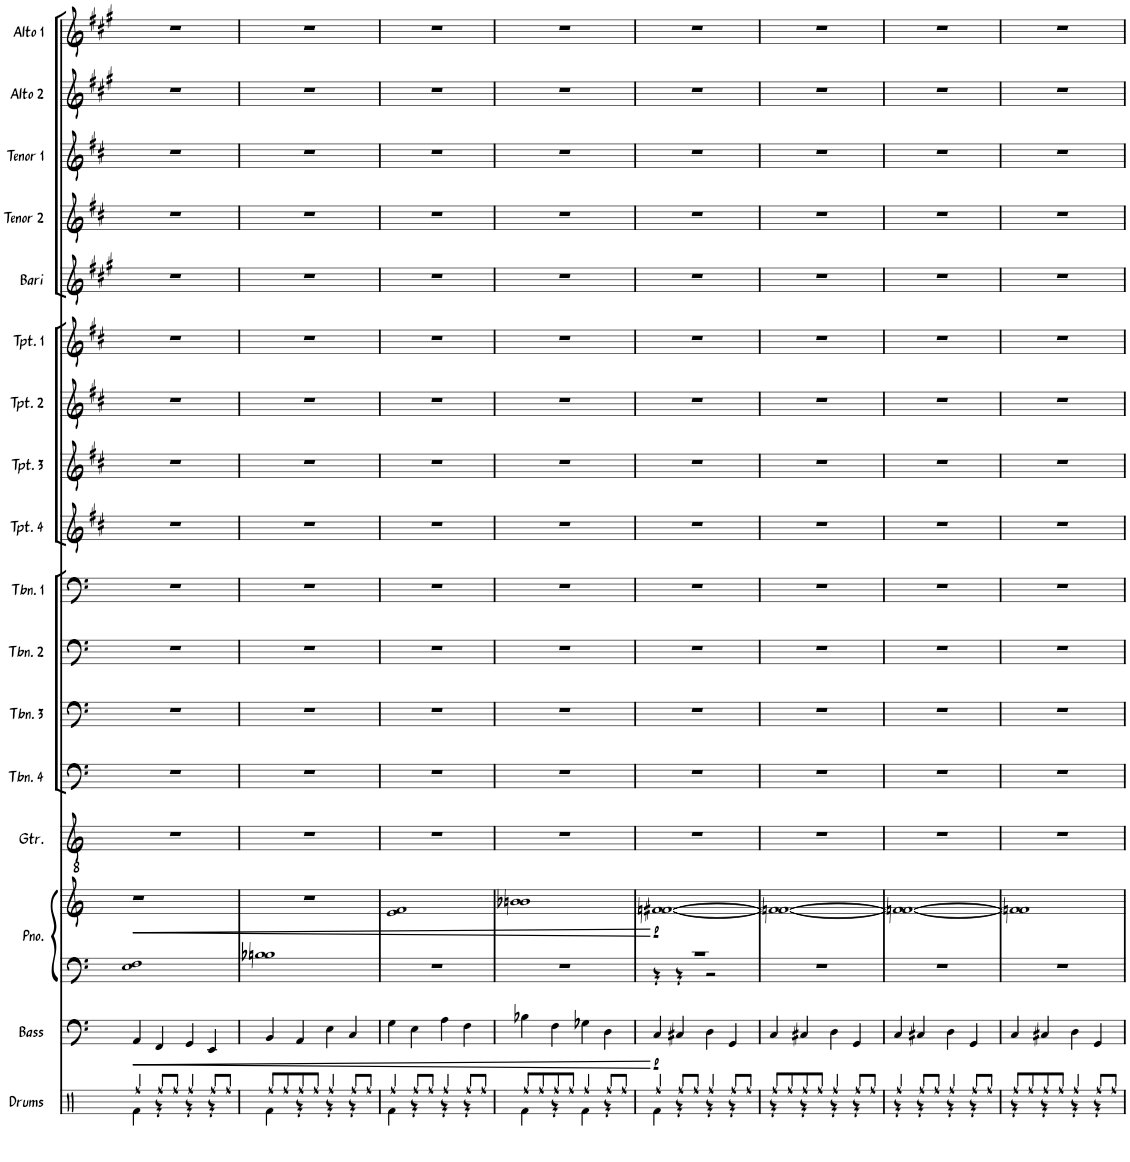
**kern	**kern	**dynam	**kern	**kern	**dynam	**kern	**kern	**kern	**kern	**kern	**kern	**kern	**kern	**kern	**kern	**kern	**kern	**kern	**kern
*part17	*part16	*part16	*part15	*part15	*part15	*part14	*part13	*part12	*part11	*part10	*part9	*part8	*part7	*part6	*part5	*part4	*part3	*part2	*part1
*staff18	*staff17	*staff17	*staff16	*staff15	*staff15/16	*staff14	*staff13	*staff12	*staff11	*staff10	*staff9	*staff8	*staff7	*staff6	*staff5	*staff4	*staff3	*staff2	*staff1
*I"Drums	*I"Bass	*	*I"Piano	*	*	*I"Guitar	*I"Trombone 4	*I"Trombone 3	*I"Trombone 2	*I"Trombone 1	*I"Trumpet 4	*I"Trumpet 3	*I"Trumpet 2	*I"Trumpet 1	*I"Bari Sax	*I"Tenor Sax 2	*I"Tenor Sax 1	*I"Alto Sax 2	*I"Alto Sax 1
*I'Drums	*I'Bass	*	*I'Pno.	*	*	*I'Gtr.	*I'Tbn. 4	*I'Tbn. 3	*I'Tbn. 2	*I'Tbn. 1	*I'Tpt. 4	*I'Tpt. 3	*I'Tpt. 2	*I'Tpt. 1	*I'Bari	*I'Tenor 2	*I'Tenor 1	*I'Alto 2	*I'Alto 1
!!LO:PB:g=z
*clefX	*clefF4	*	*clefF4	*clefG2	*	*clefGv2	*clefF4	*clefF4	*clefF4	*clefF4	*clefG2	*clefG2	*clefG2	*clefG2	*clefG2	*clefG2	*clefG2	*clefG2	*clefG2
*	*Trd7c12	*	*	*	*	*	*	*	*	*	*Trd1c2	*Trd1c2	*Trd1c2	*Trd1c2	*Trd12c21	*Trd8c14	*Trd8c14	*Trd5c9	*Trd5c9
*k[]	*k[]	*	*k[]	*k[]	*	*k[]	*k[]	*k[]	*k[]	*k[]	*k[f#c#]	*k[f#c#]	*k[f#c#]	*k[f#c#]	*k[f#c#g#]	*k[f#c#]	*k[f#c#]	*k[f#c#g#]	*k[f#c#g#]
*M4/4	*M4/4	*	*M4/4	*M4/4	*	*M4/4	*M4/4	*M4/4	*M4/4	*M4/4	*M4/4	*M4/4	*M4/4	*M4/4	*M4/4	*M4/4	*M4/4	*M4/4	*M4/4
=17	=17	=17	=17	=17	=17	=17	=17	=17	=17	=17	=17	=17	=17	=17	=17	=17	=17	=17	=17
*^	*	*	*	*	*	*	*	*	*	*	*	*	*	*	*	*	*	*	*
!	!	!	!LO:HP:b	!	!	!LO:HP:b	!	!	!	!	!	!	!	!	!	!	!	!	!	!
4Rff/	4Rf\	4AA/	<	1E 1F	1r	<	1r	1r	1r	1r	1r	1r	1r	1r	1r	1r	1r	1r	1r	1r
8Rff/L	4r	4FF/	.	.	.	.	.	.	.	.	.	.	.	.	.	.	.	.	.	.
8Rff/J	.	.	.	.	.	.	.	.	.	.	.	.	.	.	.	.	.	.	.	.
4Rff/	4r	4GG/	.	.	.	.	.	.	.	.	.	.	.	.	.	.	.	.	.	.
8Rff/L	4r	4EE/	.	.	.	.	.	.	.	.	.	.	.	.	.	.	.	.	.	.
8Rff/J	.	.	.	.	.	.	.	.	.	.	.	.	.	.	.	.	.	.	.	.
=18	=18	=18	=18	=18	=18	=18	=18	=18	=18	=18	=18	=18	=18	=18	=18	=18	=18	=18	=18	=18
8Rff/L	4Rf\	4BB/	.	1B-X 1Bn	1r	.	1r	1r	1r	1r	1r	1r	1r	1r	1r	1r	1r	1r	1r	1r
8Rff/	.	.	.	.	.	.	.	.	.	.	.	.	.	.	.	.	.	.	.	.
8Rff/	4r	4AA/	.	.	.	.	.	.	.	.	.	.	.	.	.	.	.	.	.	.
8Rff/J	.	.	.	.	.	.	.	.	.	.	.	.	.	.	.	.	.	.	.	.
4Rff/	4r	4E\	.	.	.	.	.	.	.	.	.	.	.	.	.	.	.	.	.	.
8Rff/L	4r	4C/	.	.	.	.	.	.	.	.	.	.	.	.	.	.	.	.	.	.
8Rff/J	.	.	.	.	.	.	.	.	.	.	.	.	.	.	.	.	.	.	.	.
=19	=19	=19	=19	=19	=19	=19	=19	=19	=19	=19	=19	=19	=19	=19	=19	=19	=19	=19	=19	=19
4Rff/	4Rf\	4G\	.	1r	1e 1f	.	1r	1r	1r	1r	1r	1r	1r	1r	1r	1r	1r	1r	1r	1r
8Rff/L	4r	4E\	.	.	.	.	.	.	.	.	.	.	.	.	.	.	.	.	.	.
8Rff/J	.	.	.	.	.	.	.	.	.	.	.	.	.	.	.	.	.	.	.	.
4Rff/	4r	4A\	.	.	.	.	.	.	.	.	.	.	.	.	.	.	.	.	.	.
8Rff/L	4r	4F\	.	.	.	.	.	.	.	.	.	.	.	.	.	.	.	.	.	.
8Rff/J	.	.	.	.	.	.	.	.	.	.	.	.	.	.	.	.	.	.	.	.
=20	=20	=20	=20	=20	=20	=20	=20	=20	=20	=20	=20	=20	=20	=20	=20	=20	=20	=20	=20	=20
8Rff/L	4Rf\	4B-X\	.	1r	1b-X 1bn	.	1r	1r	1r	1r	1r	1r	1r	1r	1r	1r	1r	1r	1r	1r
8Rff/	.	.	.	.	.	.	.	.	.	.	.	.	.	.	.	.	.	.	.	.
8Rff/	4r	4F\	.	.	.	.	.	.	.	.	.	.	.	.	.	.	.	.	.	.
8Rff/J	.	.	.	.	.	.	.	.	.	.	.	.	.	.	.	.	.	.	.	.
4Rff/	4Rf\	4G-X\	.	.	.	.	.	.	.	.	.	.	.	.	.	.	.	.	.	.
8Rff/L	4r	4D\	.	.	.	.	.	.	.	.	.	.	.	.	.	.	.	.	.	.
8Rff/J	.	.	.	.	.	.	.	.	.	.	.	.	.	.	.	.	.	.	.	.
*v	*v	*	*	*	*	*	*	*	*	*	*	*	*	*	*	*	*	*	*	*
.	.	[	.	.	[	.	.	.	.	.	.	.	.	.	.	.	.	.	.
=21	=21	=21	=21	=21	=21	=21	=21	=21	=21	=21	=21	=21	=21	=21	=21	=21	=21	=21	=21
*^	*	*	*^	*	*	*	*	*	*	*	*	*	*	*	*	*	*	*	*
!	!	!	!LO:DY:b	!	!	!	!LO:DY:b	!	!	!	!	!	!	!	!	!	!	!	!	!	!
4Rff/	4Rf\	4C/	p	1r	4r	[1fn [1f#X	p	1r	1r	1r	1r	1r	1r	1r	1r	1r	1r	1r	1r	1r	1r
8Rff/L	4r	4C#X/	.	.	4r	.	.	.	.	.	.	.	.	.	.	.	.	.	.	.	.
8Rff/J	.	.	.	.	.	.	.	.	.	.	.	.	.	.	.	.	.	.	.	.	.
4Rff/	4r	4D\	.	.	2r	.	.	.	.	.	.	.	.	.	.	.	.	.	.	.	.
8Rff/L	4r	4GG/	.	.	.	.	.	.	.	.	.	.	.	.	.	.	.	.	.	.	.
8Rff/J	.	.	.	.	.	.	.	.	.	.	.	.	.	.	.	.	.	.	.	.	.
*	*	*	*	*v	*v	*	*	*	*	*	*	*	*	*	*	*	*	*	*	*	*
=22	=22	=22	=22	=22	=22	=22	=22	=22	=22	=22	=22	=22	=22	=22	=22	=22	=22	=22	=22	=22
8Rff/L	4r	4C/	.	1r	1fn_ 1f#_	.	1r	1r	1r	1r	1r	1r	1r	1r	1r	1r	1r	1r	1r	1r
8Rff/	.	.	.	.	.	.	.	.	.	.	.	.	.	.	.	.	.	.	.	.
8Rff/	4r	4C#X/	.	.	.	.	.	.	.	.	.	.	.	.	.	.	.	.	.	.
8Rff/J	.	.	.	.	.	.	.	.	.	.	.	.	.	.	.	.	.	.	.	.
4Rff/	4r	4D\	.	.	.	.	.	.	.	.	.	.	.	.	.	.	.	.	.	.
8Rff/L	4r	4GG/	.	.	.	.	.	.	.	.	.	.	.	.	.	.	.	.	.	.
8Rff/J	.	.	.	.	.	.	.	.	.	.	.	.	.	.	.	.	.	.	.	.
=23	=23	=23	=23	=23	=23	=23	=23	=23	=23	=23	=23	=23	=23	=23	=23	=23	=23	=23	=23	=23
4Rff/	4r	4C/	.	1r	1fn_ 1f#_	.	1r	1r	1r	1r	1r	1r	1r	1r	1r	1r	1r	1r	1r	1r
8Rff/L	4r	4C#X/	.	.	.	.	.	.	.	.	.	.	.	.	.	.	.	.	.	.
8Rff/J	.	.	.	.	.	.	.	.	.	.	.	.	.	.	.	.	.	.	.	.
4Rff/	4r	4D\	.	.	.	.	.	.	.	.	.	.	.	.	.	.	.	.	.	.
8Rff/L	4r	4GG/	.	.	.	.	.	.	.	.	.	.	.	.	.	.	.	.	.	.
8Rff/J	.	.	.	.	.	.	.	.	.	.	.	.	.	.	.	.	.	.	.	.
=24	=24	=24	=24	=24	=24	=24	=24	=24	=24	=24	=24	=24	=24	=24	=24	=24	=24	=24	=24	=24
8Rff/L	4r	4C/	.	1r	1fn] 1f#]	.	1r	1r	1r	1r	1r	1r	1r	1r	1r	1r	1r	1r	1r	1r
8Rff/	.	.	.	.	.	.	.	.	.	.	.	.	.	.	.	.	.	.	.	.
8Rff/	4r	4C#X/	.	.	.	.	.	.	.	.	.	.	.	.	.	.	.	.	.	.
8Rff/J	.	.	.	.	.	.	.	.	.	.	.	.	.	.	.	.	.	.	.	.
4Rff/	4r	4D\	.	.	.	.	.	.	.	.	.	.	.	.	.	.	.	.	.	.
8Rff/L	4r	4GG/	.	.	.	.	.	.	.	.	.	.	.	.	.	.	.	.	.	.
8Rff/J	.	.	.	.	.	.	.	.	.	.	.	.	.	.	.	.	.	.	.	.
*v	*v	*	*	*	*	*	*	*	*	*	*	*	*	*	*	*	*	*	*	*
=	=	=	=	=	=	=	=	=	=	=	=	=	=	=	=	=	=	=	=
*-	*-	*-	*-	*-	*-	*-	*-	*-	*-	*-	*-	*-	*-	*-	*-	*-	*-	*-	*-
